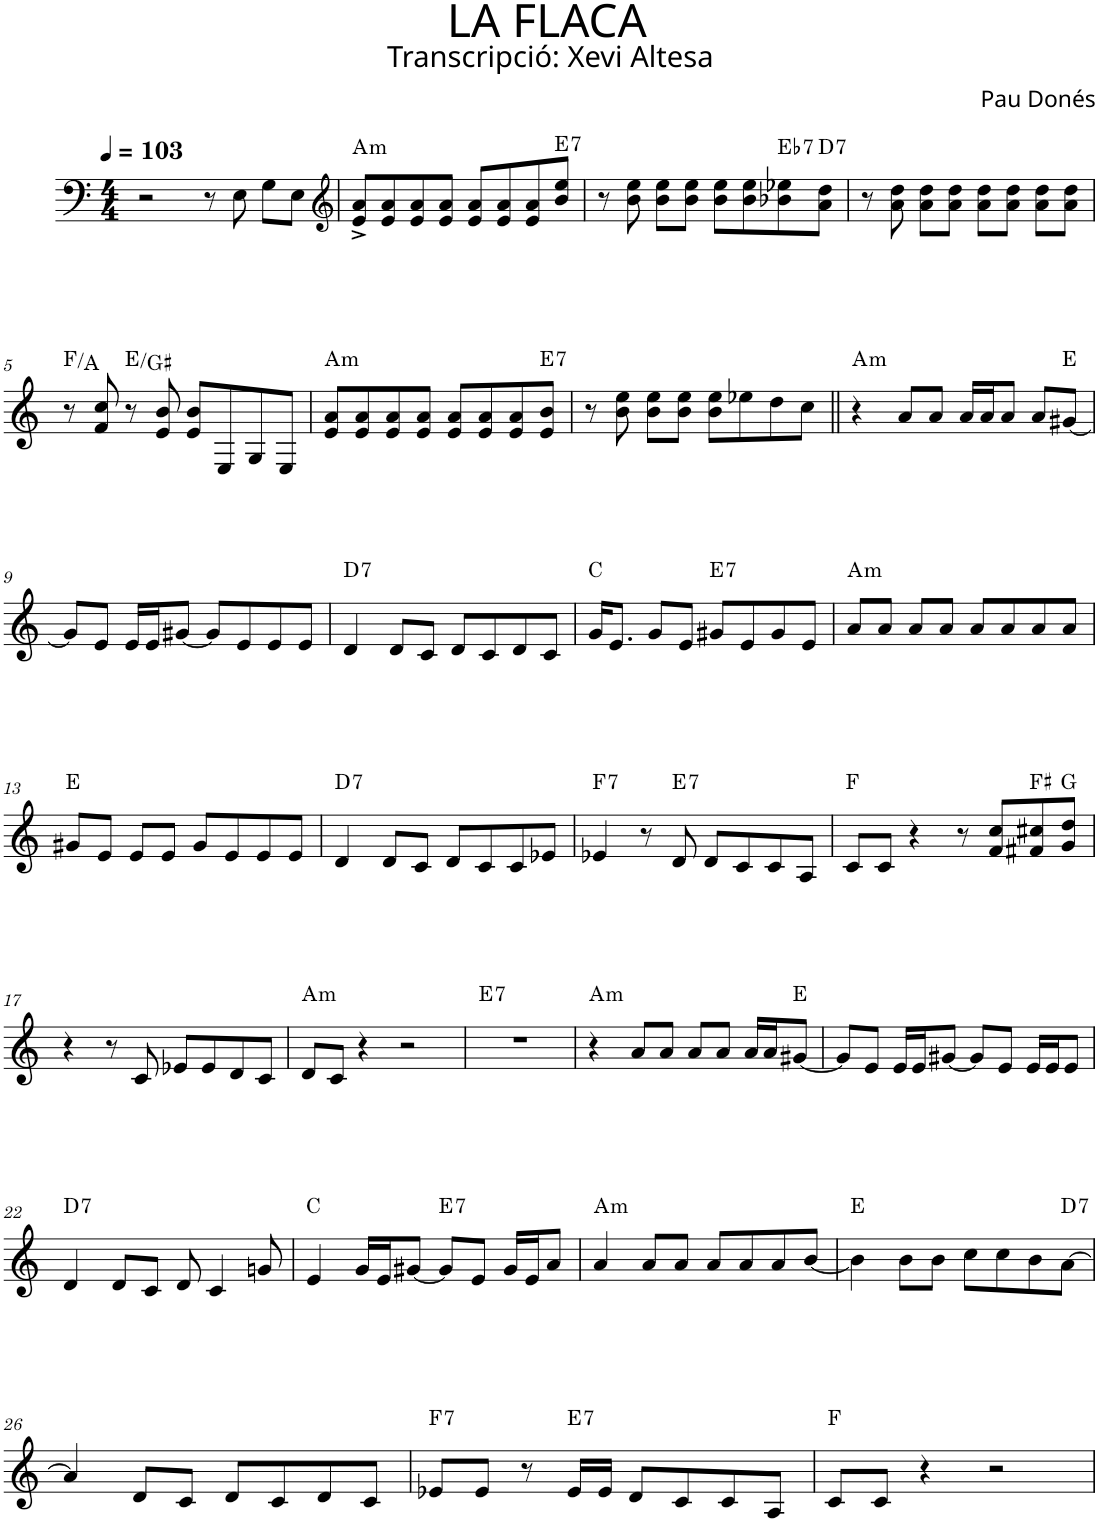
**kern	**harte
*part1	*part1
*staff1	*
*I"P1	*
*clefF4	*
*k[]	*
*M4/4	*
*MM103	*
=1	=1
2r	.
8r	.
8E\	.
8G\L	.
8E\J	.
=2	=2
*clefG2	*
!	!LO:H:kt=m
8e/^ 8a/^L	A:min
8e/ 8a/	.
8e/ 8a/	.
8e/ 8a/J	.
8e/ 8a/L	.
8e/ 8a/	.
8e/ 8a/	.
!	!LO:H:kt=7
8b/ 8ee/J	E:7
=3	=3
8r	.
8b\ 8ee\	.
8b\ 8ee\L	.
8b\ 8ee\J	.
8b\ 8ee\L	.
8b\ 8ee\	.
!	!LO:H:kt=7
8b-X\ 8ee-X\	Eb:7
!	!LO:H:kt=7
8a\ 8dd\J	D:7
=4	=4
8r	.
8a\ 8dd\	.
8a\ 8dd\L	.
8a\ 8dd\J	.
8a\ 8dd\L	.
8a\ 8dd\J	.
8a\ 8dd\L	.
8a\ 8dd\J	.
!!LO:LB:g=z
=5	=5
8r	F:maj/3
8f/ 8cc/	.
8r	E:maj/3
8e/ 8b/	.
8e/ 8b/L	.
8E/	.
8G/	.
8E/J	.
=6	=6
!	!LO:H:kt=m
8e/ 8a/L	A:min
8e/ 8a/	.
8e/ 8a/	.
8e/ 8a/J	.
8e/ 8a/L	.
8e/ 8a/	.
8e/ 8a/	.
!	!LO:H:kt=7
8e/ 8b/J	E:7
=7	=7
8r	.
8b\ 8ee\	.
8b\ 8ee\L	.
8b\ 8ee\J	.
8b\ 8ee\L	.
8ee-X\	.
8dd\	.
8cc\J	.
=8||	=8||
!	!LO:H:kt=m
4r	A:min
8a/L	.
8a/J	.
16a/LL	.
16a/J	.
8a/J	.
8a/L	.
[8g#X/J	E:maj
!!LO:LB:g=z
=9	=9
8g#/L]	.
8e/J	.
16e/LL	.
16e/J	.
[<8g#X/J	.
8g#/L]	.
8e/	.
8e/	.
8e/J	.
=10	=10
!	!LO:H:kt=7
4d/	D:7
8d/L	.
8c/J	.
8d/L	.
8c/	.
8d/	.
8c/J	.
=11	=11
16g/KL	C:maj
8.e/J	.
8g/L	.
8e/J	.
!	!LO:H:kt=7
8g#X/L	E:7
8e/	.
8g#/	.
8e/J	.
=12	=12
!	!LO:H:kt=m
8a/L	A:min
8a/J	.
8a/L	.
8a/J	.
8a/L	.
8a/	.
8a/	.
8a/J	.
!!LO:LB:g=z
=13	=13
8g#X/L	E:maj
8e/J	.
8e/L	.
8e/J	.
8g#/L	.
8e/	.
8e/	.
8e/J	.
=14	=14
!	!LO:H:kt=7
4d/	D:7
8d/L	.
8c/J	.
8d/L	.
8c/	.
8c/	.
8e-X/J	.
=15	=15
!	!LO:H:kt=7
4e-X/	F:7
8r	.
!	!LO:H:kt=7
8d/	E:7
8d/L	.
8c/	.
8c/	.
8A/J	.
=16	=16
8c/L	F:maj
8c/J	.
4r	.
8r	.
8f/ 8cc/L	.
8f#X/ 8cc#X/	F#:maj
8g/ 8dd/J	G:maj
!!LO:LB:g=z
=17	=17
4r	.
8r	.
8c/	.
8e-X/L	.
8e-/	.
8d/	.
8c/J	.
=18	=18
!	!LO:H:kt=m
8d/L	A:min
8c/J	.
4r	.
2r	.
=19	=19
!	!LO:H:kt=7
1r	E:7
=20	=20
!	!LO:H:kt=m
4r	A:min
8a/L	.
8a/J	.
8a/L	.
8a/J	.
16a/LL	.
16a/J	.
[<8g#X/J	E:maj
=21	=21
8g#/L]	.
8e/J	.
16e/LL	.
16e/J	.
[<8g#X/J	.
8g#/L]	.
8e/J	.
16e/LL	.
16e/J	.
8e/J	.
!!LO:LB:g=z
=22	=22
!	!LO:H:kt=7
4d/	D:7
8d/L	.
8c/J	.
8d/	.
4c/	.
8gn/	.
=23	=23
4e/	C:maj
16g/LL	.
16e/J	.
[<8g#X/J	.
!	!LO:H:kt=7
8g#/L]	E:7
8e/J	.
16g#/LL	.
16e/J	.
8a/J	.
=24	=24
!	!LO:H:kt=m
4a/	A:min
8a/L	.
8a/J	.
8a/L	.
8a/	.
8a/	.
[<8b/J	.
=25	=25
4b\]	E:maj
8b\L	.
8b\J	.
8cc\L	.
8cc\	.
8b\	.
!	!LO:H:kt=7
[>8a\J	D:7
!!LO:LB:g=z
=26	=26
4a/]	.
8d/L	.
8c/J	.
8d/L	.
8c/	.
8d/	.
8c/J	.
=27	=27
!	!LO:H:kt=7
8e-X/L	F:7
8e-/J	.
8r	.
!	!LO:H:kt=7
16e-/LL	E:7
16e-/JJ	.
8d/L	.
8c/	.
8c/	.
8A/J	.
=28	=28
8c/L	F:maj
8c/J	.
4r	.
2r	.
=	=
*-	*-
